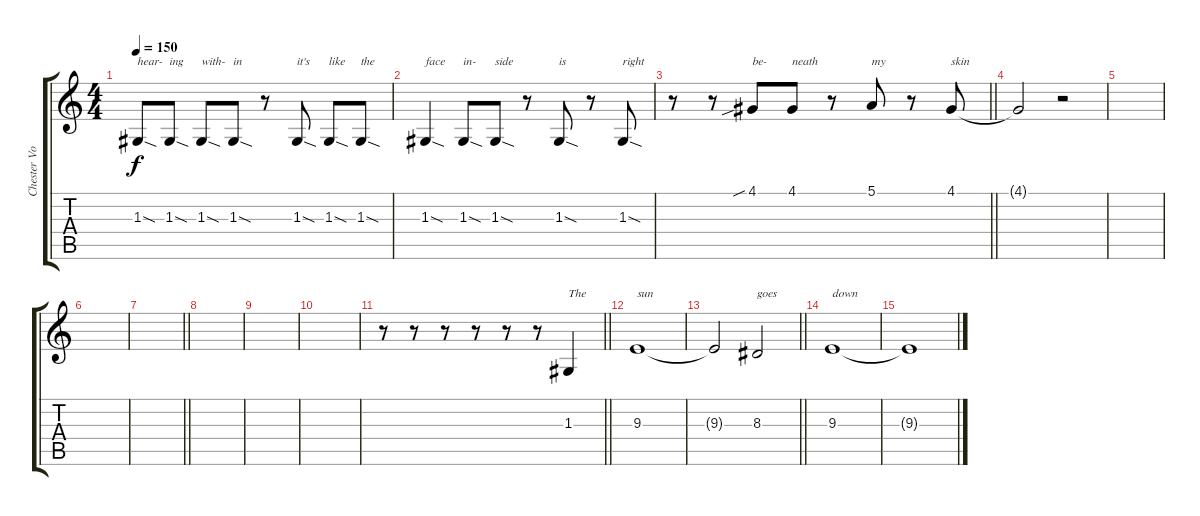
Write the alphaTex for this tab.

\track ("Chester Vocals" "Chester Vo") {instrument harmonica}
\staff {score tabs}
\tuning (E4 B3 G3 D3 A2 E2) {hide}
\ts (4 4)
\tempo 150
\clef g2
\ks c
1.3{sod}.8{txt "hear-" dy f} 1.3{sod}.8{txt "ing"} 1.3{sod}.8{txt "with-"} 1.3{sod}.8{txt "in"} r.8 1.3{sod}.8{txt "it's"} 1.3{sod}.8{txt "like"} 1.3{sod}.8{txt "the"} |
1.3{sod}.4{txt "face"} 1.3{sod}.8{txt "in-"} 1.3{sod}.8{txt "side"} r.8 1.3{sod}.8{txt "is"} r.8 1.3{sod}.8{txt "right"} |
\barLineRight lightlight
r.8 r.8 4.1{sib}.8{txt "be-"} 4.1.8{txt "neath"} r.8 5.1.8{txt "my"} r.8 4.1.8{txt "skin"} |
4.1{t}.2 r.2 |
|
|
\barLineRight lightlight
|
|
|
|
\barLineRight lightlight
r.8 r.8 r.8 r.8 r.8 r.8 1.3.4{txt "The"} |
9.3.1{txt "sun"} |
\barLineRight lightlight
9.3{t}.2 8.3.2{txt "goes"} |
9.3.1{txt "down"} |
9.3{t}.1
